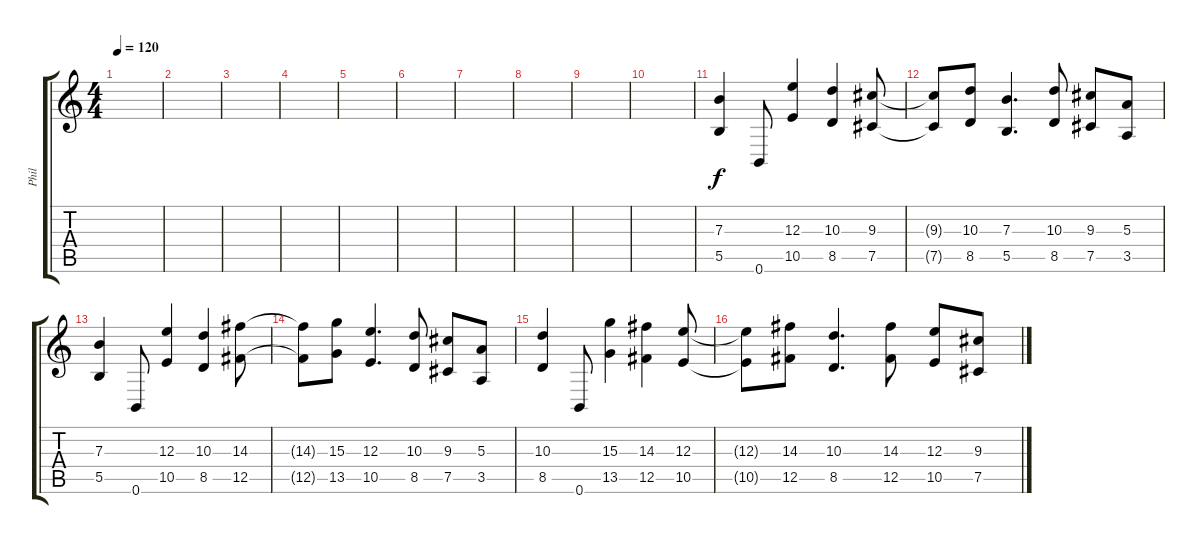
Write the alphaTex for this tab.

\track ("Phil" "Phil") {instrument overdrivenguitar}
\staff {score tabs}
\tuning (Db4 Ab3 E3 B2 Gb2 B1) {hide}
\ts (4 4)
\tempo 120
\clef g2
\ks c
|
|
|
|
|
|
|
|
|
|
(7.3 5.5).4 0.6.8 (12.3 10.5).4 (10.3 8.5).4 (9.3 7.5).8 |
(9.3{t} 7.5{t}).8 (10.3 8.5).8 (7.3 5.5).4{d} (10.3 8.5).8 (9.3 7.5).8 (5.3 3.5).8 |
(7.3 5.5).4 0.6.8 (12.3 10.5).4 (10.3 8.5).4 (14.3 12.5).8 |
(14.3{t} 12.5{t}).8 (15.3 13.5).8 (12.3 10.5).4{d} (10.3 8.5).8 (9.3 7.5).8 (5.3 3.5).8 |
(10.3 8.5).4 0.6.8 (15.3 13.5).4 (14.3 12.5).4 (12.3 10.5).8 |
(12.3{t} 10.5{t}).8 (14.3 12.5).8 (10.3 8.5).4{d} (14.3 12.5).8 (12.3 10.5).8 (9.3 7.5).8
